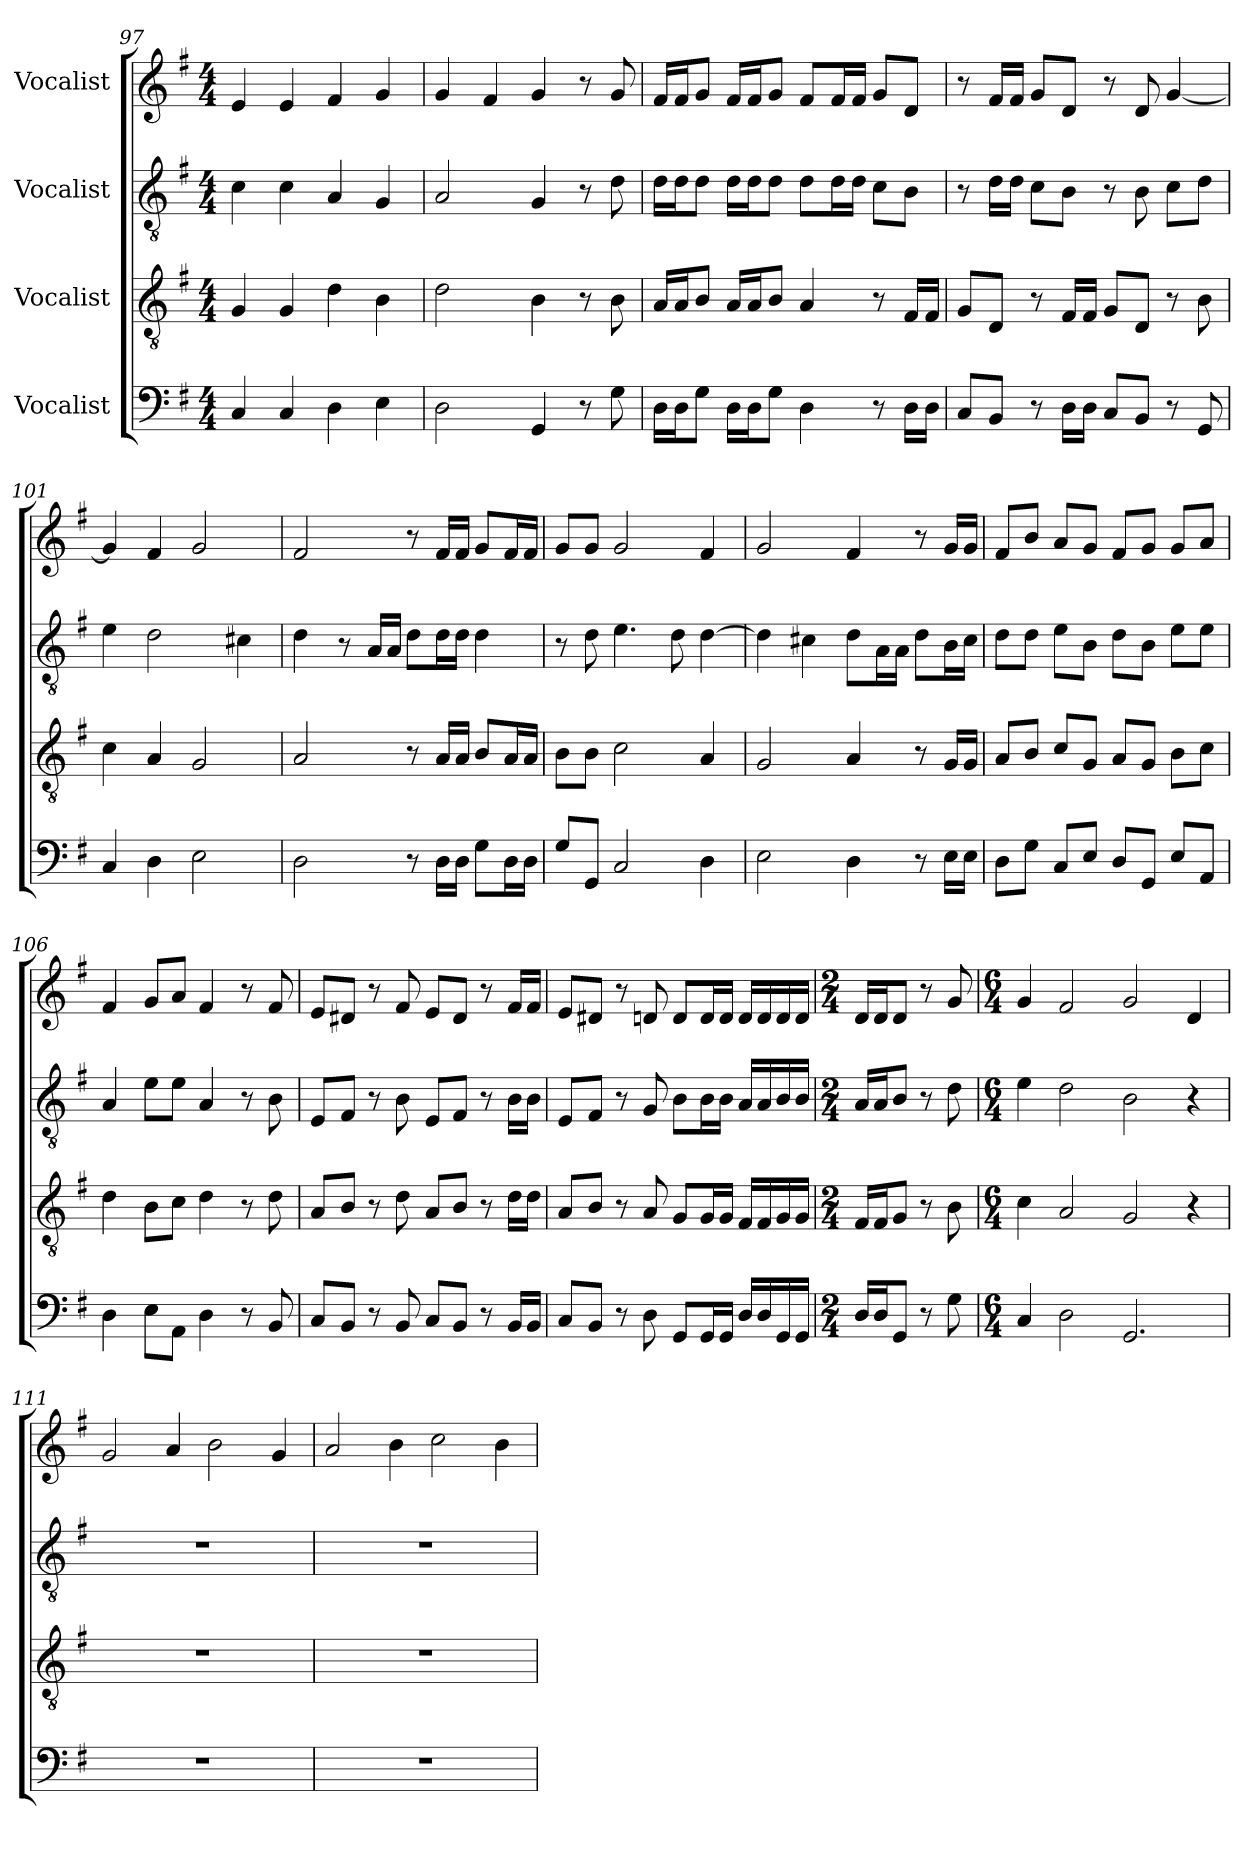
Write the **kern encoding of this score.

**kern	**kern	**kern	**kern
*part4	*part3	*part2	*part1
*staff4	*staff3	*staff2	*staff1
*I"Vocalist	*I"Vocalist	*I"Vocalist	*I"Vocalist
*clefF4	*clefGv2	*clefGv2	*clefG2
*k[f#]	*k[f#]	*k[f#]	*k[f#]
*M4/4	*M4/4	*M4/4	*M4/4
=97	=97	=97	=97
4C/	4G/	4c\	4e/
4C/	4G/	4c\	4e/
4D\	4d\	4A/	4f#/
4E\	4B\	4G/	4g/
=98	=98	=98	=98
2D\	2d\	2A/	4g/
.	.	.	4f#/
4GG/	4B\	4G/	4g/
8r	8r	8r	8r
8G\	8B\	8d\	8g/
=99	=99	=99	=99
16D\LL	16A/LL	16d\LL	16f#/LL
16D\J	16A/J	16d\J	16f#/J
8G\J	8B/J	8d\J	8g/J
16D\LL	16A/LL	16d\LL	16f#/LL
16D\J	16A/J	16d\J	16f#/J
8G\J	8B/J	8d\J	8g/J
4D\	4A/	8d\L	8f#/L
.	.	16d\L	16f#/L
.	.	16d\JJ	16f#/JJ
8r	8r	8c\L	8g/L
16D\LL	16F#/LL	8B\J	8d/J
16D\JJ	16F#/JJ	.	.
=100	=100	=100	=100
8C/L	8G/L	8r	8r
8BB/J	8D/J	16d\LL	16f#/LL
.	.	16d\JJ	16f#/JJ
8r	8r	8c\L	8g/L
16D\LL	16F#/LL	8B\J	8d/J
16D\JJ	16F#/JJ	.	.
8C/L	8G/L	8r	8r
8BB/J	8D/J	8B\	8d/
8r	8r	8c\L	[4g/
8GG/	8B\	8d\J	.
=101	=101	=101	=101
4C/	4c\	4e\	4g/]
4D\	4A/	2d\	4f#/
2E\	2G/	.	2g/
.	.	4c#X\	.
=102	=102	=102	=102
2D\	2A/	4d\	2f#/
.	.	8r	.
.	.	16A/LL	.
.	.	16A/JJ	.
8r	8r	8d\L	8r
16D\LL	16A/LL	16d\L	16f#/LL
16D\JJ	16A/JJ	16d\JJ	16f#/JJ
8G\L	8B/L	4d\	8g/L
16D\L	16A/L	.	16f#/L
16D\JJ	16A/JJ	.	16f#/JJ
=103	=103	=103	=103
8G/L	8B\L	8r	8g/L
8GG/J	8B\J	8d\	8g/J
2C/	2c\	4.e\	2g/
.	.	8d\	.
4D\	4A/	[4d\	4f#/
=104	=104	=104	=104
2E\	2G/	4d\]	2g/
.	.	4c#X\	.
4D\	4A/	8d\L	4f#/
.	.	16A\L	.
.	.	16A\JJ	.
8r	8r	8d\L	8r
16E\LL	16G/LL	16B\L	16g/LL
16E\JJ	16G/JJ	16c#\JJ	16g/JJ
=105	=105	=105	=105
8D\L	8A/L	8d\L	8f#/L
8G\J	8B/J	8d\J	8b/J
8C/L	8c/L	8e\L	8a/L
8E/J	8G/J	8B\J	8g/J
8D/L	8A/L	8d\L	8f#/L
8GG/J	8G/J	8B\J	8g/J
8E/L	8B\L	8e\L	8g/L
8AA/J	8c\J	8e\J	8a/J
=106	=106	=106	=106
4D\	4d\	4A/	4f#/
8E\L	8B\L	8e\L	8g/L
8AA\J	8c\J	8e\J	8a/J
4D\	4d\	4A/	4f#/
8r	8r	8r	8r
8BB/	8d\	8B\	8f#/
=107	=107	=107	=107
8C/L	8A/L	8E/L	8e/L
8BB/J	8B/J	8F#/J	8d#X/J
8r	8r	8r	8r
8BB/	8d\	8B\	8f#/
8C/L	8A/L	8E/L	8e/L
8BB/J	8B/J	8F#/J	8d#/J
8r	8r	8r	8r
16BB/LL	16d\LL	16B\LL	16f#/LL
16BB/JJ	16d\JJ	16B\JJ	16f#/JJ
=108	=108	=108	=108
8C/L	8A/L	8E/L	8e/L
8BB/J	8B/J	8F#/J	8d#X/J
8r	8r	8r	8r
8D\	8A/	8G/	8dn/
8GG/L	8G/L	8B\L	8d/L
16GG/L	16G/L	16B\L	16d/L
16GG/JJ	16G/JJ	16B\JJ	16d/JJ
16D/LL	16F#/LL	16A/LL	16d/LL
16D/	16F#/	16A/	16d/
16GG/	16G/	16B/	16d/
16GG/JJ	16G/JJ	16B/JJ	16d/JJ
=109	=109	=109	=109
*M2/4	*M2/4	*M2/4	*M2/4
16D/LL	16F#/LL	16A/LL	16d/LL
16D/J	16F#/J	16A/J	16d/J
8GG/J	8G/J	8B/J	8d/J
8r	8r	8r	8r
8G\	8B\	8d\	8g/
=110	=110	=110	=110
*M6/4	*M6/4	*M6/4	*M6/4
4C/	4c\	4e\	4g/
2D\	2A/	2d\	2f#/
2.GG/	2G/	2B\	2g/
.	4r	4r	4d/
=111	=111	=111	=111
1.r	1.r	1.r	2g/
.	.	.	4a/
.	.	.	2b\
.	.	.	4g/
=112	=112	=112	=112
1.r	1.r	1.r	2a/
.	.	.	4b\
.	.	.	2cc\
.	.	.	4b\
=	=	=	=
*-	*-	*-	*-
